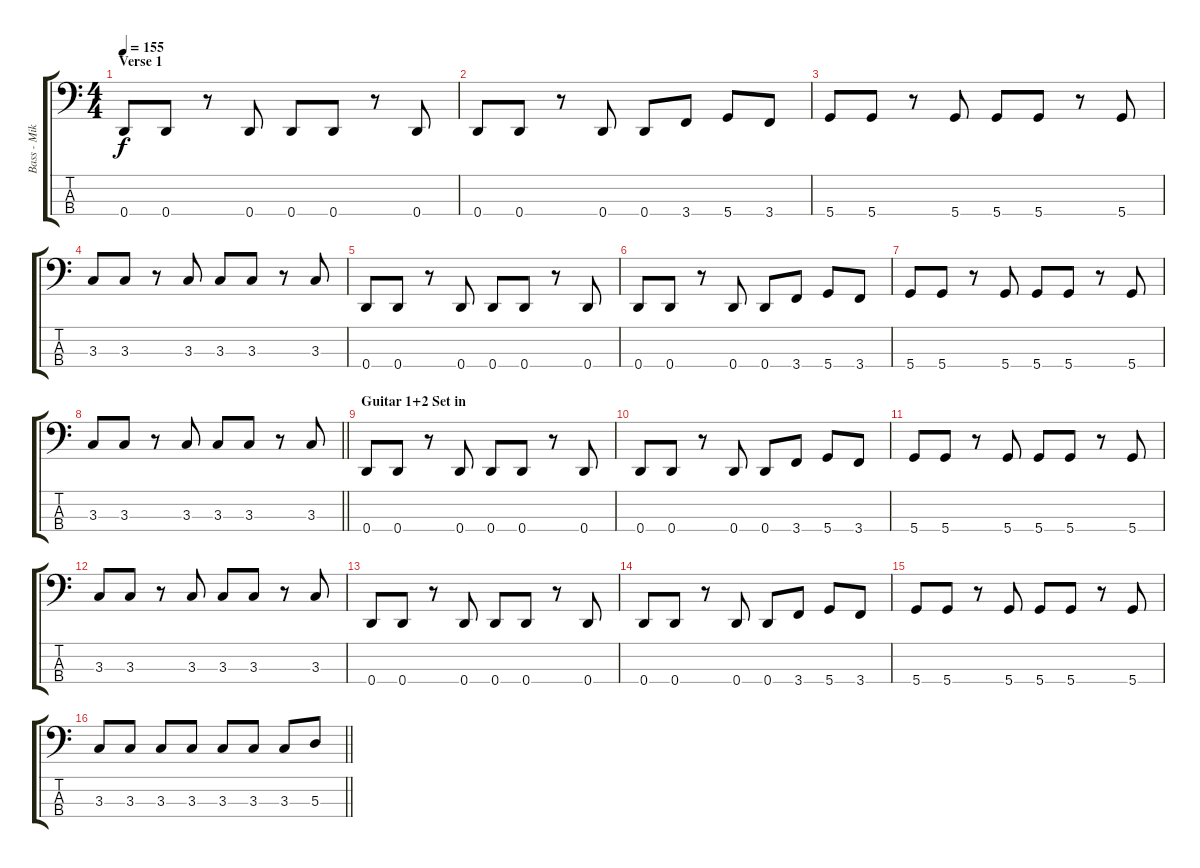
\track ("Bass - Mike Kroeger" "Bass - Mik") {instrument electricbassfinger}
\staff {score tabs}
\tuning (G2 D2 A1 D1) {hide}
\ts (4 4)
\section ("" "Verse 1")
\tempo 155
\clef f4
\ks c
0.4.8{dy f} 0.4.8 r.8 0.4.8 0.4.8 0.4.8 r.8 0.4.8 |
0.4.8 0.4.8 r.8 0.4.8 0.4.8 3.4.8 5.4.8 3.4.8 |
5.4.8 5.4.8 r.8 5.4.8 5.4.8 5.4.8 r.8 5.4.8 |
3.3.8 3.3.8 r.8 3.3.8 3.3.8 3.3.8 r.8 3.3.8 |
0.4.8 0.4.8 r.8 0.4.8 0.4.8 0.4.8 r.8 0.4.8 |
0.4.8 0.4.8 r.8 0.4.8 0.4.8 3.4.8 5.4.8 3.4.8 |
5.4.8 5.4.8 r.8 5.4.8 5.4.8 5.4.8 r.8 5.4.8 |
\barLineRight lightlight
3.3.8 3.3.8 r.8 3.3.8 3.3.8 3.3.8 r.8 3.3.8 |
\section ("" "Guitar 1+2 Set in")
0.4.8 0.4.8 r.8 0.4.8 0.4.8 0.4.8 r.8 0.4.8 |
0.4.8 0.4.8 r.8 0.4.8 0.4.8 3.4.8 5.4.8 3.4.8 |
5.4.8 5.4.8 r.8 5.4.8 5.4.8 5.4.8 r.8 5.4.8 |
3.3.8 3.3.8 r.8 3.3.8 3.3.8 3.3.8 r.8 3.3.8 |
0.4.8 0.4.8 r.8 0.4.8 0.4.8 0.4.8 r.8 0.4.8 |
0.4.8 0.4.8 r.8 0.4.8 0.4.8 3.4.8 5.4.8 3.4.8 |
5.4.8 5.4.8 r.8 5.4.8 5.4.8 5.4.8 r.8 5.4.8 |
\barLineRight lightlight
3.3.8 3.3.8 3.3.8 3.3.8 3.3.8 3.3.8 3.3.8 5.3.8
